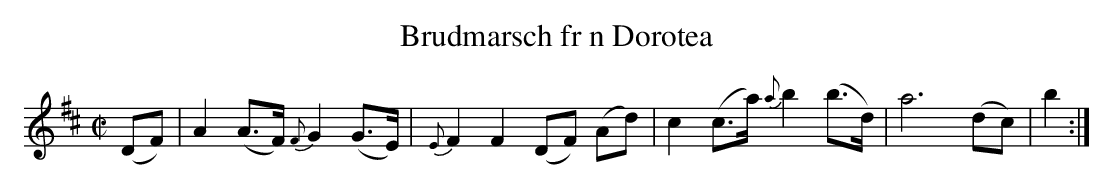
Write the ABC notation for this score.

X:1
T: Brudmarsch fr n Dorotea
M: C|
L: 1/8
K: D
(DF) | A2(A>F) {F}G2(G>E) | {E}F2F2 (DF) (Ad) | c2(c>a) {a}b2(b>d) | a6 (dc) | b2 :|
